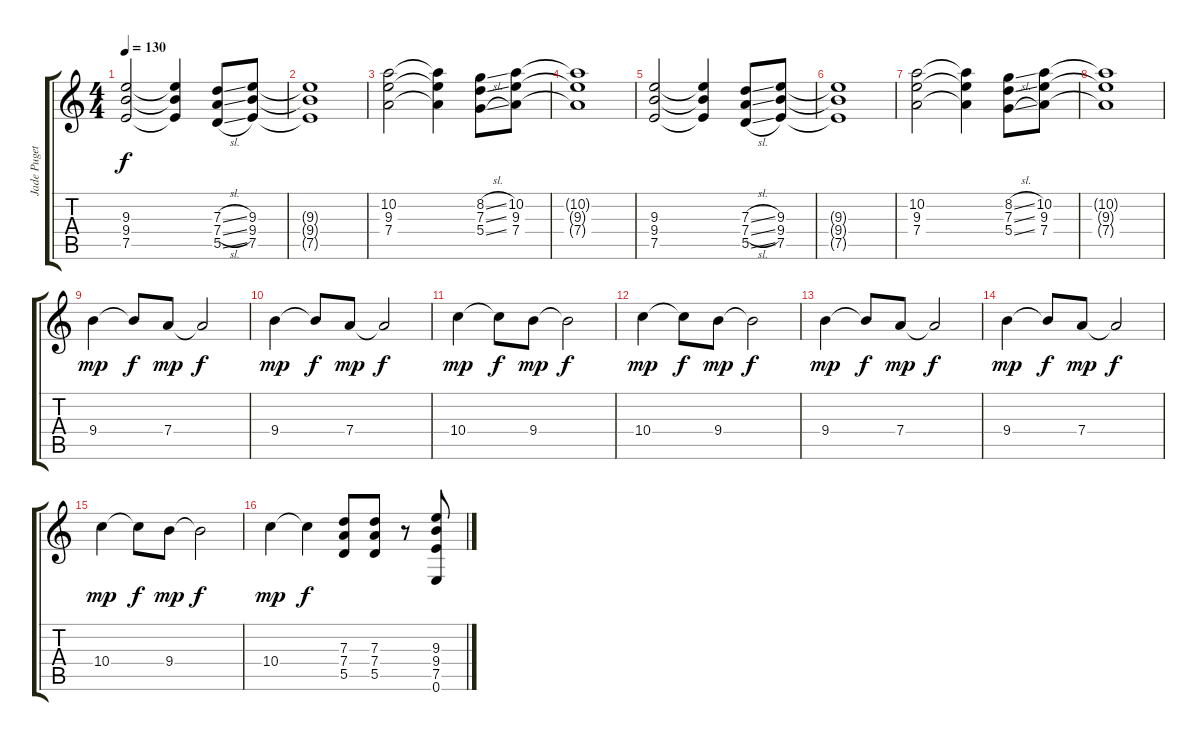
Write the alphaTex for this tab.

\track ("Jade Puget" "Jade Puget") {instrument distortionguitar}
\staff {score tabs}
\tuning (E4 B3 G3 D3 A2 E2) {hide}
\ts (4 4)
\tempo 130
\clef g2
\ks c
(9.3 9.4 7.5).2{dy f} (9.3{t} 9.4{t} 7.5{t}).4 (7.3{sl} 7.4{sl} 5.5{sl}).8 (9.3 9.4 7.5).8 |
(9.3{t} 9.4{t} 7.5{t}).1 |
(10.2 9.3 7.4).2 (10.2{t} 9.3{t} 7.4{t}).4 (8.2{sl} 7.3{sl} 5.4{sl}).8 (10.2 9.3 7.4).8 |
(10.2{t} 9.3{t} 7.4{t}).1 |
(9.3 9.4 7.5).2 (9.3{t} 9.4{t} 7.5{t}).4 (7.3{sl} 7.4{sl} 5.5{sl}).8 (9.3 9.4 7.5).8 |
(9.3{t} 9.4{t} 7.5{t}).1 |
(10.2 9.3 7.4).2 (10.2{t} 9.3{t} 7.4{t}).4 (8.2{sl} 7.3{sl} 5.4{sl}).8 (10.2 9.3 7.4).8 |
(10.2{t} 9.3{t} 7.4{t}).1 |
9.4.4{dy mp} 9.4{t}.8{dy f} 7.4.8{dy mp} 7.4{t}.2{dy f} |
9.4.4{dy mp} 9.4{t}.8{dy f} 7.4.8{dy mp} 7.4{t}.2{dy f} |
10.4.4{dy mp} 10.4{t}.8{dy f} 9.4.8{dy mp} 9.4{t}.2{dy f} |
10.4.4{dy mp} 10.4{t}.8{dy f} 9.4.8{dy mp} 9.4{t}.2{dy f} |
9.4.4{dy mp} 9.4{t}.8{dy f} 7.4.8{dy mp} 7.4{t}.2{dy f} |
9.4.4{dy mp} 9.4{t}.8{dy f} 7.4.8{dy mp} 7.4{t}.2{dy f} |
10.4.4{dy mp} 10.4{t}.8{dy f} 9.4.8{dy mp} 9.4{t}.2{dy f} |
10.4.4{dy mp} 10.4{t}.4{dy f} (7.3 7.4 5.5).8 (7.3 7.4 5.5).8 r.8 (9.3 9.4 7.5 0.6).8
